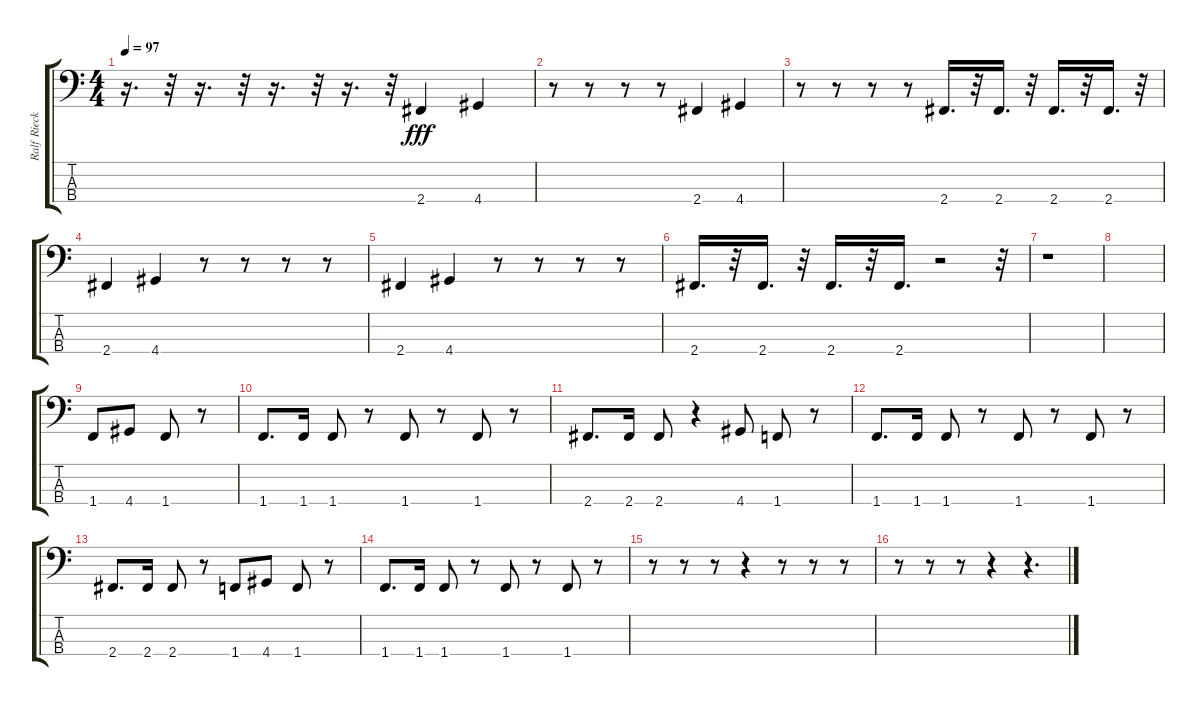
\track ("Ralf Rieckermann" "Ralf Rieck") {instrument electricbassfinger}
\staff {score tabs}
\tuning (G2 D2 A1 E1) {hide}
\ts (4 4)
\tempo 97
\clef f4
\ks c
r.16{d dy fff} r.32 r.16{d} r.32 r.16{d} r.32 r.16{d} r.32 2.4.4 4.4.4 |
r.8 r.8 r.8 r.8 2.4.4 4.4.4 |
r.8 r.8 r.8 r.8 2.4.16{d} r.32 2.4.16{d} r.32 2.4.16{d} r.32 2.4.16{d} r.32 |
2.4.4 4.4.4 r.8 r.8 r.8 r.8 |
2.4.4 4.4.4 r.8 r.8 r.8 r.8 |
2.4.16{d} r.32 2.4.16{d} r.32 2.4.16{d} r.32 2.4.16{d} r.2 r.32 |
r.1 |
|
1.4.8 4.4.8 1.4.8 r.8 |
1.4.8{d} 1.4.16 1.4.8 r.8 1.4.8 r.8 1.4.8 r.8 |
2.4.8{d} 2.4.16 2.4.8 r.4 4.4.8 1.4.8 r.8 |
1.4.8{d} 1.4.16 1.4.8 r.8 1.4.8 r.8 1.4.8 r.8 |
2.4.8{d} 2.4.16 2.4.8 r.8 1.4.8 4.4.8 1.4.8 r.8 |
1.4.8{d} 1.4.16 1.4.8 r.8 1.4.8 r.8 1.4.8 r.8 |
r.8 r.8 r.8 r.4 r.8 r.8 r.8 |
r.8 r.8 r.8 r.4 r.4{d}
